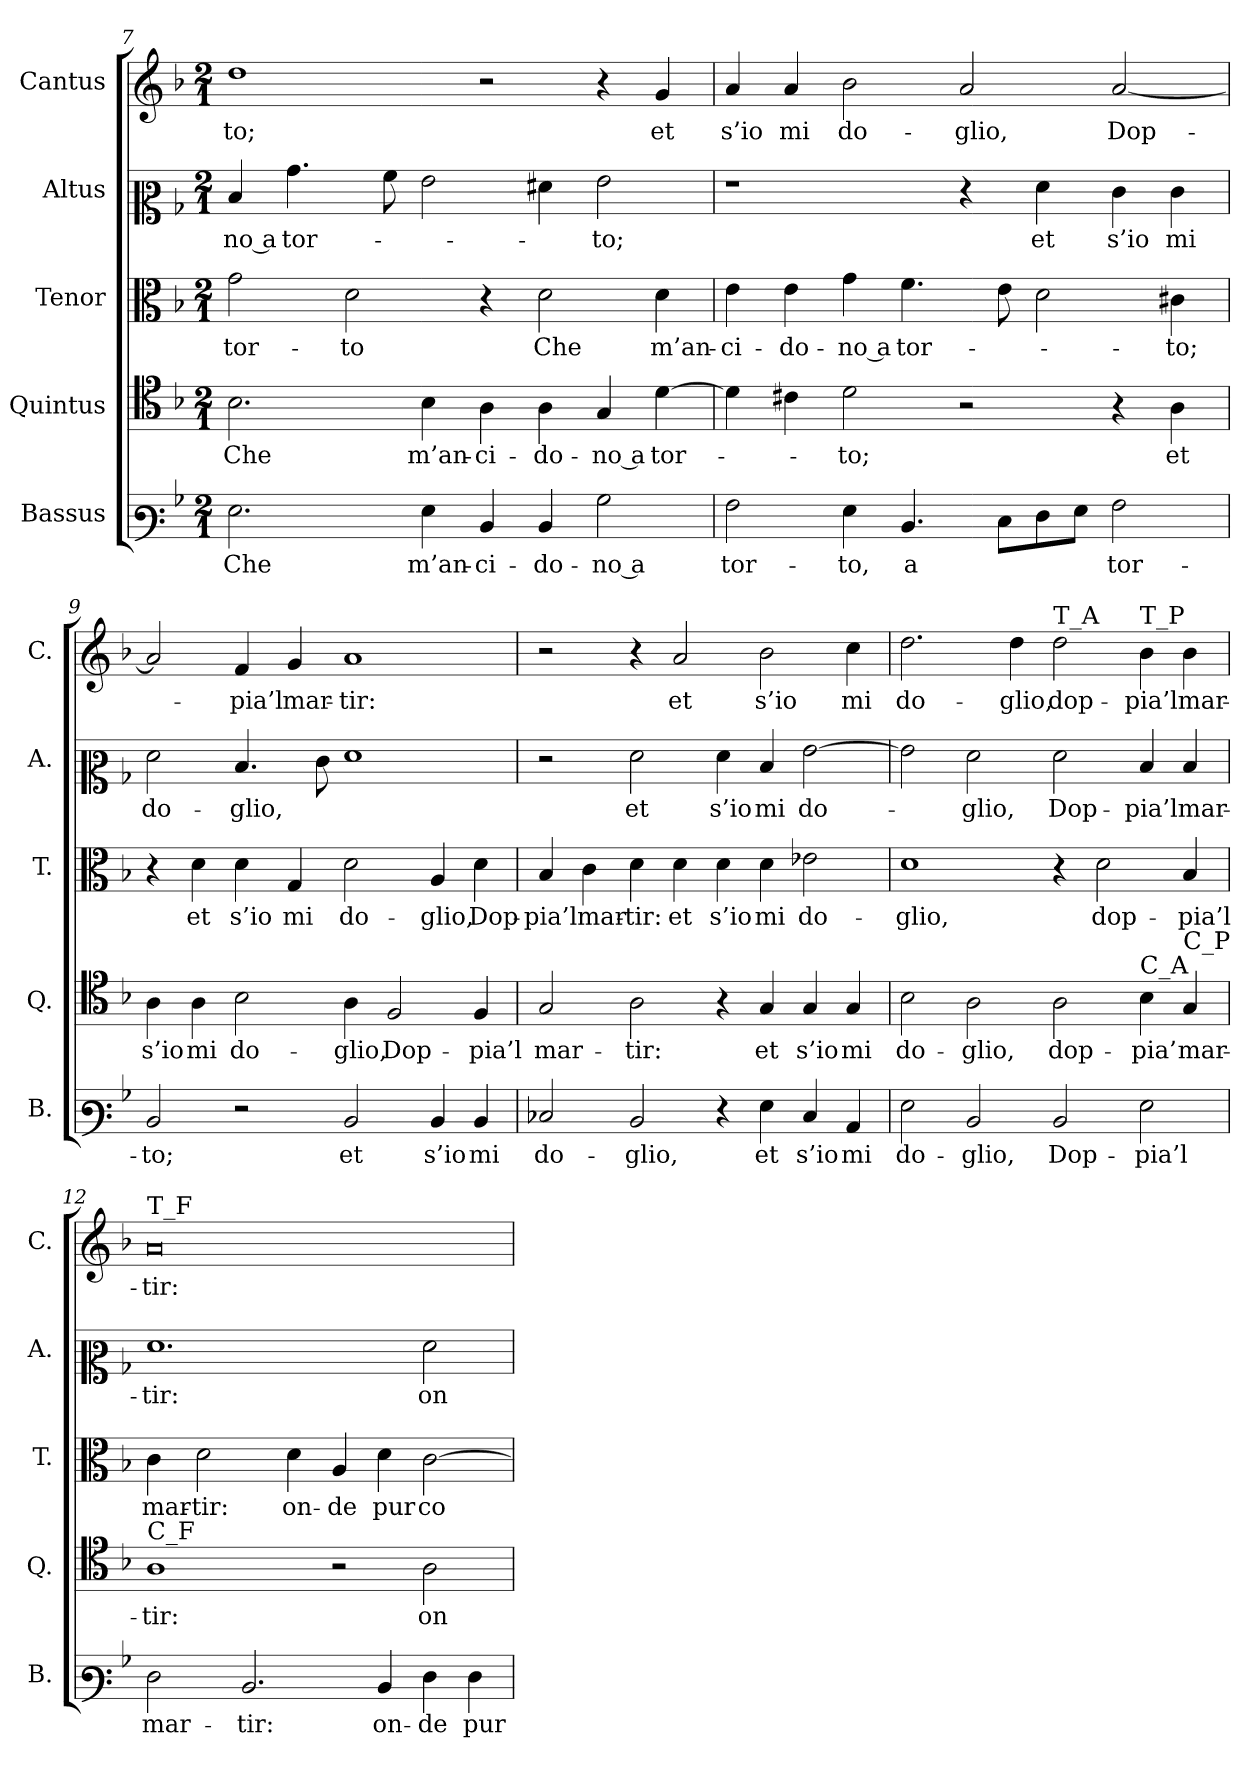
**kern	**text	**kern	**text	**kern	**text	**kern	**text	**kern	**text
*part5	*part5	*part4	*part4	*part3	*part3	*part2	*part2	*part1	*part1
*staff5	*staff5	*staff4	*staff4	*staff3	*staff3	*staff2	*staff2	*staff1	*staff1
*I"Bassus	*	*I"Quintus	*	*I"Tenor	*	*I"Altus	*	*I"Cantus	*
*I'B.	*	*I'Q.	*	*I'T.	*	*I'A.	*	*I'C.	*
*clefF3	*	*clefC4	*	*clefC3	*	*clefC2	*	*clefG2	*
*k[b-]	*	*k[b-]	*	*k[b-]	*	*k[b-]	*	*k[b-]	*
*M2/1	*	*M2/1	*	*M2/1	*	*M2/1	*	*M2/1	*
=7	=7	=7	=7	=7	=7	=7	=7	=7	=7
2.G\	Che	2.B-\	Che	2g\	tor-	4d/	-no a	1dd	-to;
.	.	.	.	.	.	4.b-\	tor-	.	.
.	.	.	.	2d\	-to	.	.	.	.
.	.	.	.	.	.	8a\	.	.	.
4G\	m’an-	4B-\	m’an-	.	.	2g\	.	.	.
4D/	-ci-	4A\	-ci-	4r	.	.	.	2r	.
4D/	-do-	4A\	-do-	2d\	Che	4f#X\	.	.	.
2B-\	-no a	4G/	-no a	.	.	2g\	to;	4r	.
.	.	[4d\	tor-	4d\	m’an-	.	.	4g/	et
=8	=8	=8	=8	=8	=8	=8	=8	=8	=8
2A\	tor-	4d\]	.	4e\	-ci-	1r	.	4a/	s’io
.	.	4c#X\	.	4e\	-do-	.	.	4a/	mi
4G\	-to,	2d\	-to;	4g\	-no a	.	.	2b-\	do-
4.D/	a	.	.	4.f\	tor-	.	.	.	.
.	.	2r	.	.	.	4r	.	2a/	-glio,
8E\L	.	.	.	8e\	.	.	.	.	.
8F\	.	.	.	2d\	.	4f\	et	.	.
8G\J	.	.	.	.	.	.	.	.	.
2A\	tor-	4r	.	.	.	4e\	s’io	[2a/	Dop-
.	.	4A\	et	4c#X\	-to;	4e\	mi	.	.
=9	=9	=9	=9	=9	=9	=9	=9	=9	=9
2D/	-to;	4A\	s’io	4r	.	2f\	do-	2a/]	.
.	.	4A\	mi	4d\	et	.	.	.	.
2r	.	2B-\	do-	4d\	s’io	4.d/	-glio,	4f/	-pia’l
.	.	.	.	4G/	mi	.	.	4g/	mar-
.	.	.	.	.	.	8e\	.	.	.
2D/	et	4A\	-glio,	2d\	do-	1f	.	1a	-tir:
.	.	2F/	Dop-	.	.	.	.	.	.
4D/	s’io	.	.	4A/	-glio,	.	.	.	.
4D/	mi	4F/	-pia’l	4d\	Dop-	.	.	.	.
=10	=10	=10	=10	=10	=10	=10	=10	=10	=10
2E-X/	do-	2G/	mar-	4B-/	-pia’l	2r	.	2r	.
.	.	.	.	4c\	mar-	.	.	.	.
2D/	-glio,	2A\	-tir:	4d\	-tir:	2f\	et	4r	.
.	.	.	.	4d\	et	.	.	2a/	et
4r	.	4r	.	4d\	s’io	4f\	s’io	.	.
4G\	et	4G/	et	4d\	mi	4d/	mi	2b-\	s’io
4E-/	s’io	4G/	s’io	2e-X\	do-	[2g\	do-	.	.
4C/	mi	4G/	mi	.	.	.	.	4cc\	mi
=11	=11	=11	=11	=11	=11	=11	=11	=11	=11
2G\	do-	2B-\	do-	1d	-glio,	2g\]	.	2.dd\	do-
2D/	-glio,	2A\	-glio,	.	.	2f\	-glio,	.	.
.	.	.	.	.	.	.	.	4dd\	-glio,
!	!	!	!	!	!	!	!	!LO:TX:a:t=T_A	!
2D/	Dop-	2A\	dop-	4r	.	2f\	Dop-	2dd\	dop-
.	.	.	.	2d\	dop-	.	.	.	.
!	!	!	!	!	!	!	!	!LO:TX:a:t=T_P	!
!	!	!LO:TX:a:t=C_A	!	!	!	!	!	!	!
2G\	-pia’l	4B-\	-pia’	.	.	4d/	-pia’l	4b-\	-pia’l
!	!	!LO:TX:a:t=C_P	!	!	!	!	!	!	!
.	.	4G/	mar-	4B-/	-pia’l	4d/	mar-	4b-\	mar-
=12	=12	=12	=12	=12	=12	=12	=12	=12	=12
!	!	!	!	!	!	!	!	!LO:TX:a:t=T_F	!
!	!	!LO:TX:a:t=C_F	!	!	!	!	!	!	!
2F\	mar-	1A	-tir:	4c\	mar-	1.f	-tir:	0a	-tir:
.	.	.	.	2d\	-tir:	.	.	.	.
2.D/	-tir:	.	.	.	.	.	.	.	.
.	.	.	.	4d\	on-	.	.	.	.
.	.	2r	.	4A/	-de	.	.	.	.
4D/	on-	.	.	4d\	pur	.	.	.	.
4F\	-de	2A\	on-	[2c\	co-	2f\	on-	.	.
4F\	pur	.	.	.	.	.	.	.	.
=	=	=	=	=	=	=	=	=	=
*-	*-	*-	*-	*-	*-	*-	*-	*-	*-
